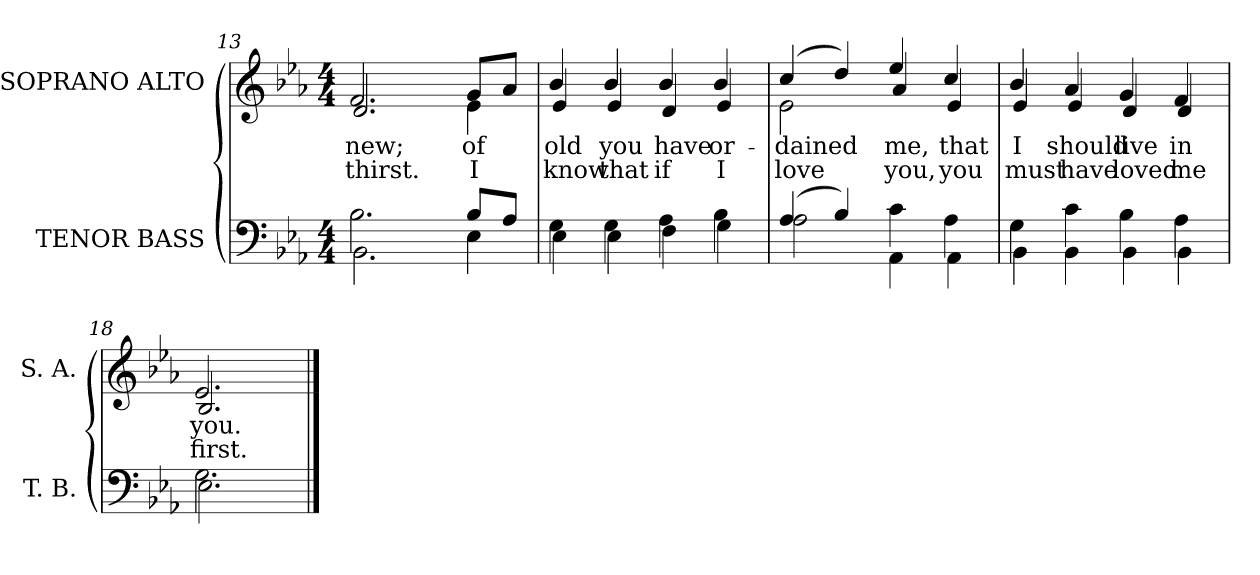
**kern	**kern	**text	**text
*part2	*part1	*part1	*part1
*staff2	*staff1	*staff1	*staff1
*I"TENOR BASS	*I"SOPRANO ALTO	*	*
*I'T. B.	*I'S. A.	*	*
*clefF4	*clefG2	*	*
*k[b-e-a-]	*k[b-e-a-]	*	*
*E-:	*E-:	*	*
*M4/4	*M4/4	*	*
=13	=13	=13	=13
*^	*	*	*
!	!	!	!LO:LY:b:color=#000000	!LO:LY:b:color=#000000
*	*	*^	*	*
2.B-i\	2.BB-i\	2.fi/	2.di/	new;	thirst.
!!LO:LB:g=z	!!
=14-	=14-	=14-	=14-	=14-	=14-
!	!	!	!	!LO:LY:b:color=#000000	!LO:LY:b:color=#000000
8B-i/L	4E-i\	8gi/L	4e-i\	of	I
8A-i/J	.	8a-i/J	.	.	.
=15	=15	=15	=15	=15	=15
!	!	!	!	!LO:LY:b:color=#000000	!LO:LY:b:color=#000000
4Gi\	4E-i\	4b-i/	4e-i/	old	know
!	!	!	!	!LO:LY:b:color=#000000	!LO:LY:b:color=#000000
4Gi\	4E-i\	4b-i/	4e-i/	you	that
!	!	!	!	!LO:LY:b:color=#000000	!LO:LY:b:color=#000000
4A-i\	4Fi\	4b-i/	4di/	have	if
!	!	!	!	!LO:LY:b:color=#000000	!LO:LY:b:color=#000000
4B-i\	4Gi\	4b-i/	4e-i/	or-	I
=16	=16	=16	=16	=16	=16
!	!	!	!	!LO:LY:b:color=#000000	!LO:LY:b:color=#000000
(4A-i/	2A-i\	(4cci/	2e-i\	-dained	love
4B-i/)	.	4ddi/)	.	.	.
!	!	!	!	!LO:LY:b:color=#000000	!LO:LY:b:color=#000000
4ci\	4AA-i\	4ee-i/	4a-i/	me,	you,
!	!	!	!	!LO:LY:b:color=#000000	!LO:LY:b:color=#000000
4A-i\	4AA-i\	4cci/	4e-i/	that	you
=17	=17	=17	=17	=17	=17
!	!	!	!	!LO:LY:b:color=#000000	!LO:LY:b:color=#000000
4Gi\	4BB-i\	4b-i/	4e-i/	I	must
!	!	!	!	!LO:LY:b:color=#000000	!LO:LY:b:color=#000000
4ci\	4BB-i\	4a-i/	4e-i/	should	have
!	!	!	!	!LO:LY:b:color=#000000	!LO:LY:b:color=#000000
4B-i\	4BB-i\	4gi/	4di/	live	loved
!	!	!	!	!LO:LY:b:color=#000000	!LO:LY:b:color=#000000
4A-i\	4BB-i\	4fi/	4di/	in	me
=18	=18	=18	=18	=18	=18
!	!	!	!	!LO:LY:b:color=#000000	!LO:LY:b:color=#000000
2.Gi\	2.E-i\	2.e-i/	2.B-i/	you.	first.
*v	*v	*	*	*	*
*	*v	*v	*	*
==	==	==	==
*-	*-	*-	*-
